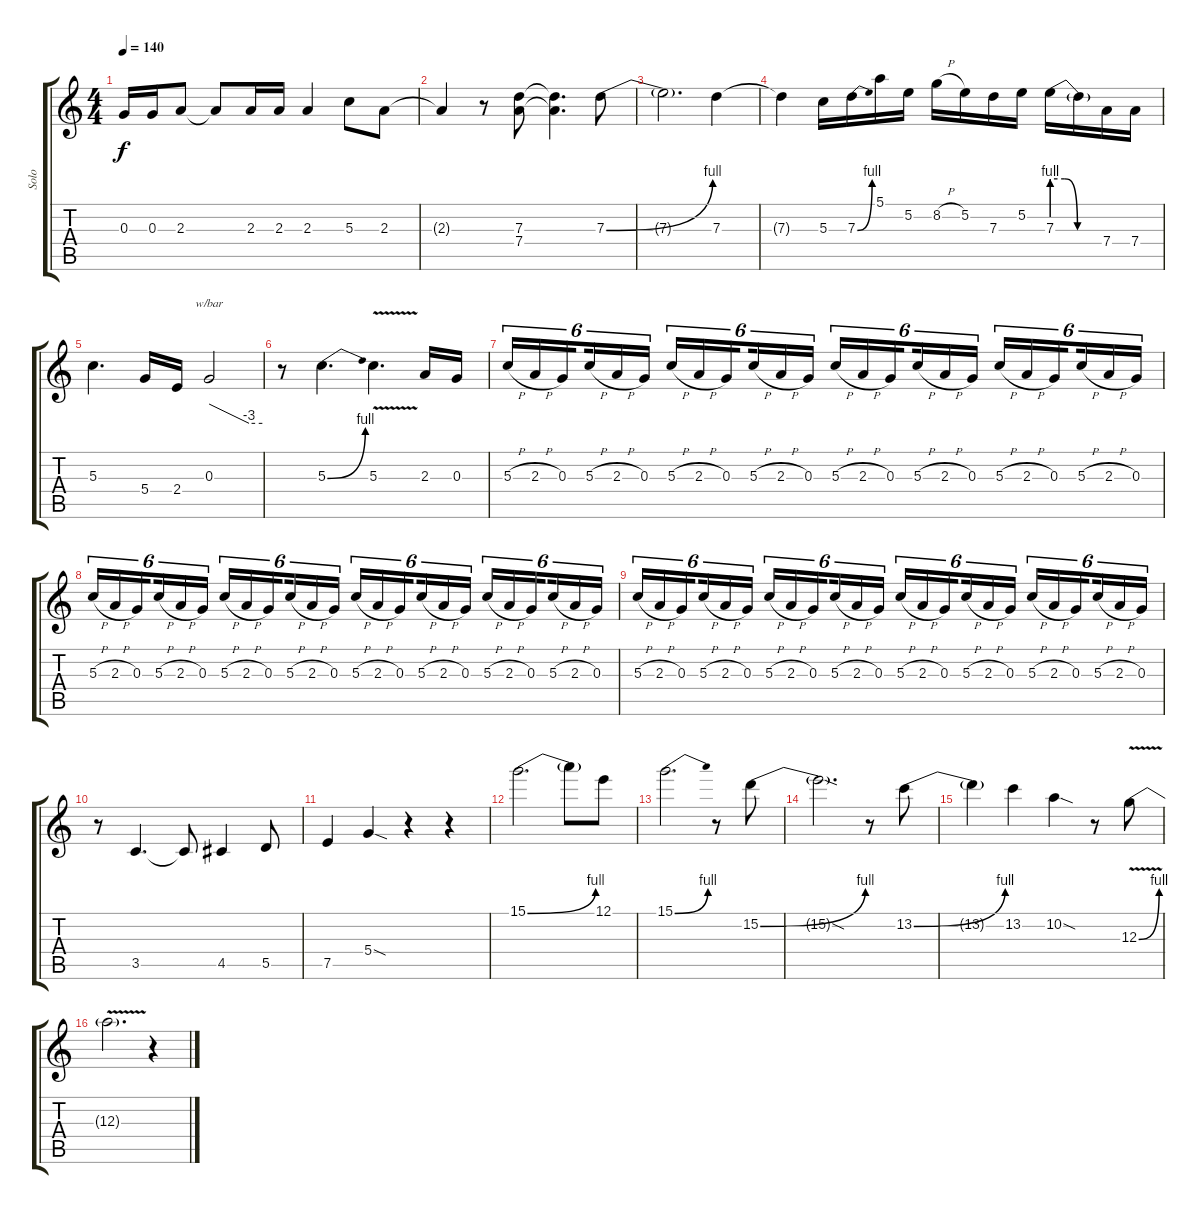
\track ("Solo" "Solo") {instrument overdrivenguitar}
\staff {score tabs}
\tuning (E4 B3 G3 D3 A2 E2) {hide}
\ts (4 4)
\tempo 140
\clef g2
\ks c
0.3{t}.16{dy f} 0.3.16 2.3.8 2.3{t}.8 2.3.16 2.3.16 2.3.4 5.3.8 2.3.8 |
2.3{t}.4 r.8 (7.3 7.4).8 (7.3{t} 7.4{t}).4{d} 7.3{be (bend 0 0 60 4)}.8 |
7.3{t}.2{d} 7.3.4 |
7.3{t}.4 5.3.16 7.3{be (bend 0 0 60 4)}.16 5.1.16 5.2.16 8.2{h}.16 5.2.16 7.3.16 5.2.16 7.3{be (custom 0 4 15 4 30 0 60 0)}.16 7.3{t}.16 7.4.16 7.4.16 |
5.3.4{d} 5.4.16 2.4.16 0.3.2{tbe (custom default 0 0 45 -12 60 -12)} |
r.8 5.3{be (bend 0 0 60 4)}.4{d} 5.3{v}.4{d} 2.3.16 0.3.16 |
5.3{h}.16{tu (6 4)} 2.3{h}.16{tu (6 4)} 0.3.16{tu (6 4) beam splitsecondary} 5.3{h}.16{tu (6 4)} 2.3{h}.16{tu (6 4)} 0.3.16{tu (6 4)} 5.3{h}.16{tu (6 4)} 2.3{h}.16{tu (6 4)} 0.3.16{tu (6 4) beam splitsecondary} 5.3{h}.16{tu (6 4)} 2.3{h}.16{tu (6 4)} 0.3.16{tu (6 4)} 5.3{h}.16{tu (6 4)} 2.3{h}.16{tu (6 4)} 0.3.16{tu (6 4) beam splitsecondary} 5.3{h}.16{tu (6 4)} 2.3{h}.16{tu (6 4)} 0.3.16{tu (6 4)} 5.3{h}.16{tu (6 4)} 2.3{h}.16{tu (6 4)} 0.3.16{tu (6 4) beam splitsecondary} 5.3{h}.16{tu (6 4)} 2.3{h}.16{tu (6 4)} 0.3.16{tu (6 4)} |
5.3{h}.16{tu (6 4)} 2.3{h}.16{tu (6 4)} 0.3.16{tu (6 4) beam splitsecondary} 5.3{h}.16{tu (6 4)} 2.3{h}.16{tu (6 4)} 0.3.16{tu (6 4)} 5.3{h}.16{tu (6 4)} 2.3{h}.16{tu (6 4)} 0.3.16{tu (6 4) beam splitsecondary} 5.3{h}.16{tu (6 4)} 2.3{h}.16{tu (6 4)} 0.3.16{tu (6 4)} 5.3{h}.16{tu (6 4)} 2.3{h}.16{tu (6 4)} 0.3.16{tu (6 4) beam splitsecondary} 5.3{h}.16{tu (6 4)} 2.3{h}.16{tu (6 4)} 0.3.16{tu (6 4)} 5.3{h}.16{tu (6 4)} 2.3{h}.16{tu (6 4)} 0.3.16{tu (6 4) beam splitsecondary} 5.3{h}.16{tu (6 4)} 2.3{h}.16{tu (6 4)} 0.3.16{tu (6 4)} |
5.3{h}.16{tu (6 4)} 2.3{h}.16{tu (6 4)} 0.3.16{tu (6 4) beam splitsecondary} 5.3{h}.16{tu (6 4)} 2.3{h}.16{tu (6 4)} 0.3.16{tu (6 4)} 5.3{h}.16{tu (6 4)} 2.3{h}.16{tu (6 4)} 0.3.16{tu (6 4) beam splitsecondary} 5.3{h}.16{tu (6 4)} 2.3{h}.16{tu (6 4)} 0.3.16{tu (6 4)} 5.3{h}.16{tu (6 4)} 2.3{h}.16{tu (6 4)} 0.3.16{tu (6 4) beam splitsecondary} 5.3{h}.16{tu (6 4)} 2.3{h}.16{tu (6 4)} 0.3.16{tu (6 4)} 5.3{h}.16{tu (6 4)} 2.3{h}.16{tu (6 4)} 0.3.16{tu (6 4) beam splitsecondary} 5.3{h}.16{tu (6 4)} 2.3{h}.16{tu (6 4)} 0.3.16{tu (6 4)} |
r.8 3.5.4{d} 3.5{t}.8 4.5.4 5.5.8 |
7.5.4 5.4{sod}.4 r.4 r.4 |
15.1{be (bend 0 0 60 4)}.2{d} 15.1{t}.8 12.1.8 |
15.1{be (bend 0 0 60 4)}.2{d} r.8 15.2{be (bend 0 0 60 4)}.8 |
15.2{sod t}.2{d} r.8 13.2{be (bend 0 0 60 4)}.8 |
13.2{t}.4 13.2.4 10.2{sod}.4 r.8 12.3{be (bend 0 0 60 4) v}.8 |
12.3{t}.2{d} r.4
